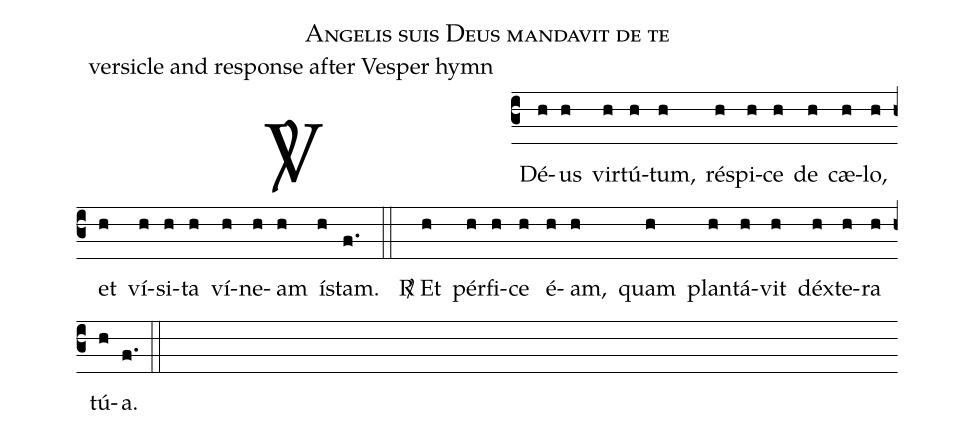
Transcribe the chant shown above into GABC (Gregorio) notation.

name: Angelis suis Deus mandavit de te;
office-part: versicle and response after Vesper hymn Audi, benigne conditor;
def-m1:\ifx\vrlinebreak\undefined\else;
def-m2:\fi;
%%
% The syntax in this part is called gabc. Please refer to http://home.gna.org/gregorio/gabc/#basis

% Déus virtútem, réspice de cælo, et vísita víneam ístam.
% Et pérfice éam, quam plantávit déxtera túa.

% God of hosts, look down from heaven, and visit this vineyard.
% And perfect the same which thy right hand hath planted.

(c3)<sp>V/</sp>~Dé(h)us(h) vir(h)tú(h)tum,(h) ré(h)spi(h)ce(h) de(h) cæ(h)lo,(h) et(h) ví(h)si(h)ta(h) ví(h)ne(h)am(h) í(h)stam.(f.) (::[em1]Z[em2])
<sp>R/</sp>~Et(h) pér(h)fi(h)ce(h) é(h)am,(h) quam(h) plan(h)tá(h)vit(h) déx(h)te(h)ra(h) tú(h)a.(f.) (::)
